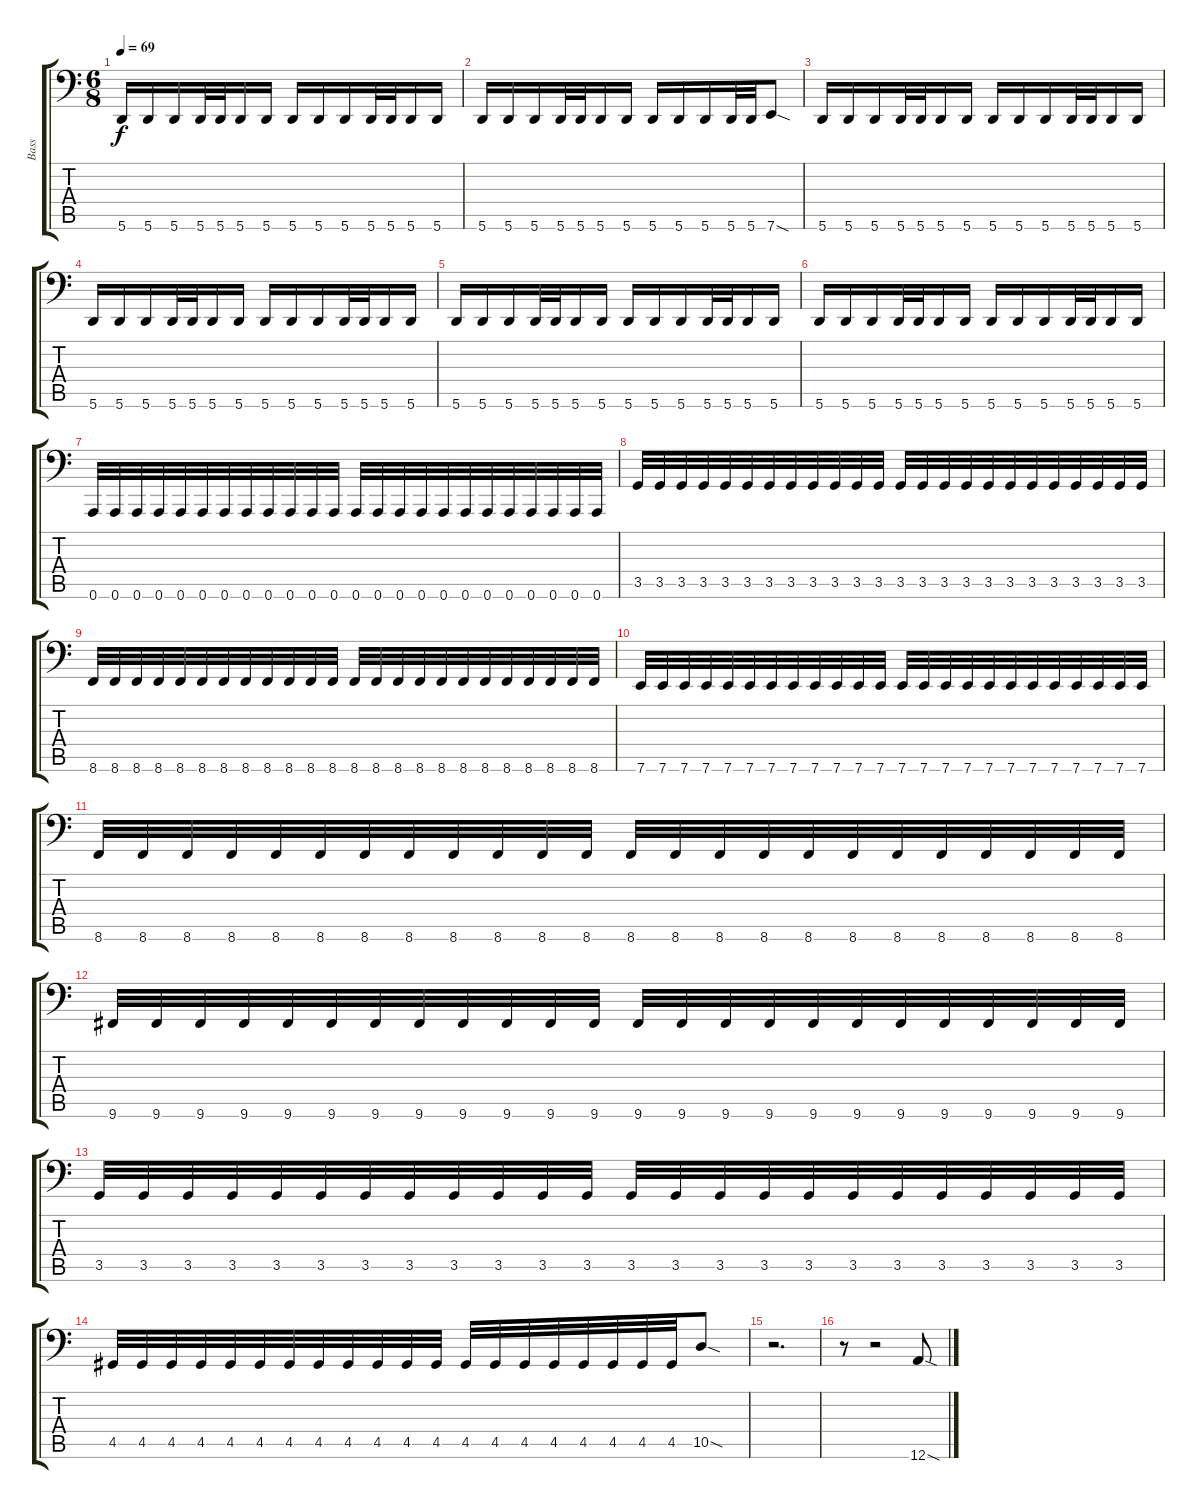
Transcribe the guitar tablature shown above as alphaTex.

\track ("Bass" "Bass") {instrument electricbasspick}
\staff {score tabs}
\tuning (C3 G2 D2 A1 E1 A0) {hide}
\ts (6 8)
\tempo 69
\clef f4
\ks c
5.6.16{dy f} 5.6.16 5.6.16 5.6.32 5.6.32 5.6.16 5.6.16 5.6.16 5.6.16 5.6.16 5.6.32 5.6.32 5.6.16 5.6.16 |
5.6.16 5.6.16 5.6.16 5.6.32 5.6.32 5.6.16 5.6.16 5.6.16 5.6.16 5.6.16 5.6.32 5.6.32 7.6{sod}.8 |
5.6.16 5.6.16 5.6.16 5.6.32 5.6.32 5.6.16 5.6.16 5.6.16 5.6.16 5.6.16 5.6.32 5.6.32 5.6.16 5.6.16 |
5.6.16 5.6.16 5.6.16 5.6.32 5.6.32 5.6.16 5.6.16 5.6.16 5.6.16 5.6.16 5.6.32 5.6.32 5.6.16 5.6.16 |
5.6.16 5.6.16 5.6.16 5.6.32 5.6.32 5.6.16 5.6.16 5.6.16 5.6.16 5.6.16 5.6.32 5.6.32 5.6.16 5.6.16 |
5.6.16 5.6.16 5.6.16 5.6.32 5.6.32 5.6.16 5.6.16 5.6.16 5.6.16 5.6.16 5.6.32 5.6.32 5.6.16 5.6.16 |
0.6.32 0.6.32 0.6.32 0.6.32 0.6.32 0.6.32 0.6.32 0.6.32 0.6.32 0.6.32 0.6.32 0.6.32 0.6.32 0.6.32 0.6.32 0.6.32 0.6.32 0.6.32 0.6.32 0.6.32 0.6.32 0.6.32 0.6.32 0.6.32 |
3.5.32 3.5.32 3.5.32 3.5.32 3.5.32 3.5.32 3.5.32 3.5.32 3.5.32 3.5.32 3.5.32 3.5.32 3.5.32 3.5.32 3.5.32 3.5.32 3.5.32 3.5.32 3.5.32 3.5.32 3.5.32 3.5.32 3.5.32 3.5.32 |
8.6.32 8.6.32 8.6.32 8.6.32 8.6.32 8.6.32 8.6.32 8.6.32 8.6.32 8.6.32 8.6.32 8.6.32 8.6.32 8.6.32 8.6.32 8.6.32 8.6.32 8.6.32 8.6.32 8.6.32 8.6.32 8.6.32 8.6.32 8.6.32 |
7.6.32 7.6.32 7.6.32 7.6.32 7.6.32 7.6.32 7.6.32 7.6.32 7.6.32 7.6.32 7.6.32 7.6.32 7.6.32 7.6.32 7.6.32 7.6.32 7.6.32 7.6.32 7.6.32 7.6.32 7.6.32 7.6.32 7.6.32 7.6.32 |
8.6.32 8.6.32 8.6.32 8.6.32 8.6.32 8.6.32 8.6.32 8.6.32 8.6.32 8.6.32 8.6.32 8.6.32 8.6.32 8.6.32 8.6.32 8.6.32 8.6.32 8.6.32 8.6.32 8.6.32 8.6.32 8.6.32 8.6.32 8.6.32 |
9.6.32 9.6.32 9.6.32 9.6.32 9.6.32 9.6.32 9.6.32 9.6.32 9.6.32 9.6.32 9.6.32 9.6.32 9.6.32 9.6.32 9.6.32 9.6.32 9.6.32 9.6.32 9.6.32 9.6.32 9.6.32 9.6.32 9.6.32 9.6.32 |
3.5.32 3.5.32 3.5.32 3.5.32 3.5.32 3.5.32 3.5.32 3.5.32 3.5.32 3.5.32 3.5.32 3.5.32 3.5.32 3.5.32 3.5.32 3.5.32 3.5.32 3.5.32 3.5.32 3.5.32 3.5.32 3.5.32 3.5.32 3.5.32 |
4.5.32 4.5.32 4.5.32 4.5.32 4.5.32 4.5.32 4.5.32 4.5.32 4.5.32 4.5.32 4.5.32 4.5.32 4.5.32 4.5.32 4.5.32 4.5.32 4.5.32 4.5.32 4.5.32 4.5.32 10.5{sod}.8 |
r.2{d} |
r.8 r.2 12.6{sod}.8
